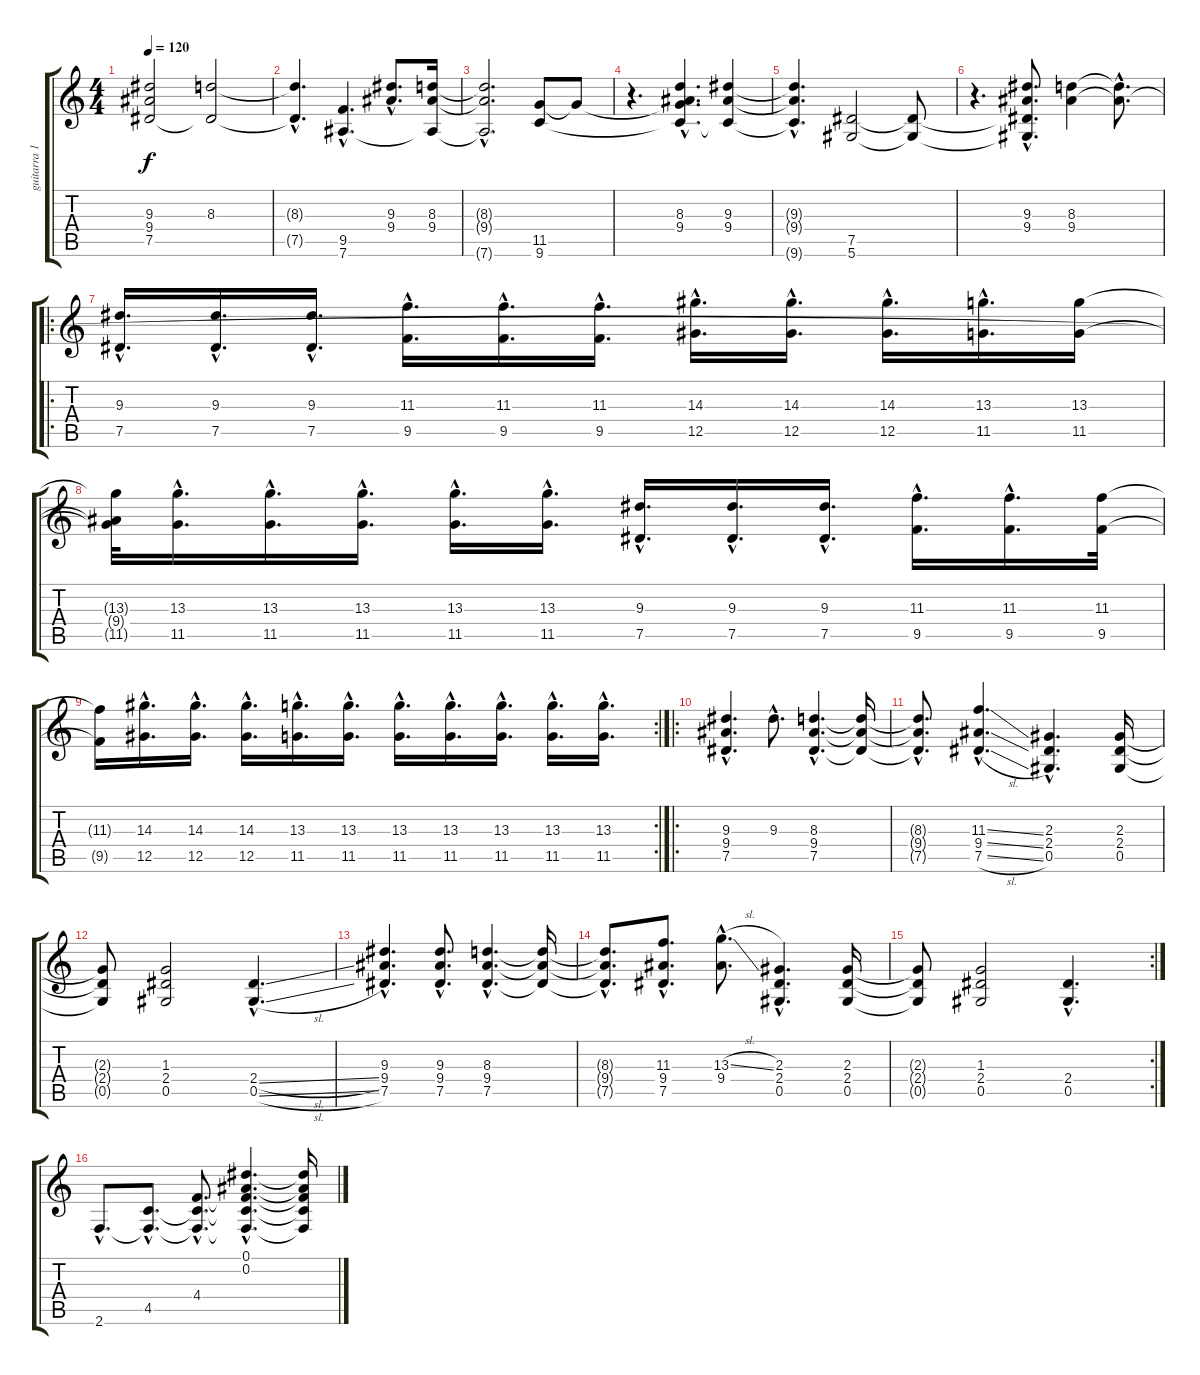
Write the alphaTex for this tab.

\track ("guitarra 1" "guitarra 1") {instrument acousticguitarnylon}
\staff {score tabs}
\tuning (Eb4 Bb3 Gb3 Db3 Ab2 Eb2) {hide}
\ts (4 4)
\tempo 120
\clef g2
\ks c
(9.3 9.4 7.5).2{dy f instrument acousticguitarnylon} (8.3 7.5{t}).2 |
(8.3{hac t} 7.5{hac t}).4{d} (9.5{hac} 7.6{hac}).4{d} (9.3{hac} 9.4{hac}).8{d} (8.3 9.4 7.6{t}).16 |
(8.3{hac t} 9.4{hac t} 7.6{hac t}).2{d} (11.5 9.6).8 11.5{t}.8 |
r.4{d} (8.3{hac} 9.4{hac} 11.5{hac t} 9.6{hac t}).4{d} (9.3 9.4 9.6{t}).4 |
(9.3{hac t} 9.4{hac t} 9.6{hac t}).4{d} (7.5 5.6).2 (7.5{t} 5.6{t}).8 |
r.4{d} (9.3{hac} 9.4{hac} 7.5{hac t} 5.6{hac t}).8{d} (8.3 9.4).4 (8.3{hac t} 9.4{hac t}).8{d} |
\ro
(9.3{hac} 7.5{hac}).16{d instrument distortionguitar} (9.3{hac} 7.5{hac}).16{d} (9.3{hac} 7.5{hac}).16{d} (11.3{hac} 9.5{hac}).16{d} (11.3{hac} 9.5{hac}).16{d} (11.3{hac} 9.5{hac}).16{d} (14.3{hac} 12.5{hac}).16{d} (14.3{hac} 12.5{hac}).16{d} (14.3{hac} 12.5{hac}).16{d} (13.3{hac} 11.5{hac}).16{d} (13.3 11.5).16 |
(13.3{t} 9.4{t} 11.5{t}).32 (13.3{hac} 11.5{hac}).16{d} (13.3{hac} 11.5{hac}).16{d} (13.3{hac} 11.5{hac}).16{d} (13.3{hac} 11.5{hac}).16{d} (13.3{hac} 11.5{hac}).16{d} (9.3{hac} 7.5{hac}).16{d} (9.3{hac} 7.5{hac}).16{d} (9.3{hac} 7.5{hac}).16{d} (11.3{hac} 9.5{hac}).16{d} (11.3{hac} 9.5{hac}).16{d} (11.3 9.5).32 |
\rc 2
(11.3{t} 9.5{t}).16 (14.3{hac} 12.5{hac}).16{d} (14.3{hac} 12.5{hac}).16{d} (14.3{hac} 12.5{hac}).16{d} (13.3{hac} 11.5{hac}).16{d} (13.3{hac} 11.5{hac}).16{d} (13.3{hac} 11.5{hac}).16{d} (13.3{hac} 11.5{hac}).16{d} (13.3{hac} 11.5{hac}).16{d} (13.3{hac} 11.5{hac}).16{d} (13.3{hac} 11.5{hac}).16{d} |
\ro
(9.3{hac} 9.4{hac} 7.5{hac}).4{d instrument acousticguitarnylon} 9.3{hac}.8{d} (8.3{hac} 9.4{hac} 7.5{hac}).4{d} (8.3{t} 9.4{t} 7.5{t}).16 |
(8.3{hac t} 9.4{hac t} 7.5{hac t}).8{d} (11.3{ss hac} 9.4{ss hac} 7.5{sl hac}).4{d} (2.3{hac} 2.4{hac} 0.5{hac}).4{d} (2.3 2.4 0.5).16 |
(2.3{t} 2.4{t} 0.5{t}).8 (1.3 2.4 0.5).2 (2.4{sl hac} 0.5{sl hac}).4{d} |
(9.3{hac} 9.4{hac} 7.5{hac}).4{d} (9.3{hac} 9.4{hac} 7.5{hac}).8{d} (8.3{hac} 9.4{hac} 7.5{hac}).4{d} (8.3{t} 9.4{t} 7.5{t}).16 |
(8.3{hac t} 9.4{hac t} 7.5{hac t}).8{d} (11.3{hac} 9.4{hac} 7.5{hac}).8{d} (13.3{sl hac} 9.4{hac}).8{d} (2.3{hac} 2.4{hac} 0.5{hac}).4{d} (2.3 2.4 0.5).16 |
\rc 2
(2.3{t} 2.4{t} 0.5{t}).8 (1.3 2.4 0.5).2 (2.4{hac} 0.5{hac}).4{d} |
2.6{hac}.8{d instrument distortionguitar} (4.5{hac} 2.6{hac t}).8{d} (4.4{hac} 4.5{hac t} 2.6{hac t}).8{d} (0.1{hac} 0.2{hac} 4.4{hac t} 4.5{hac t} 2.6{hac t}).4{d} (0.1{t} 0.2{t} 4.4{t} 4.5{t} 2.6{t}).16
